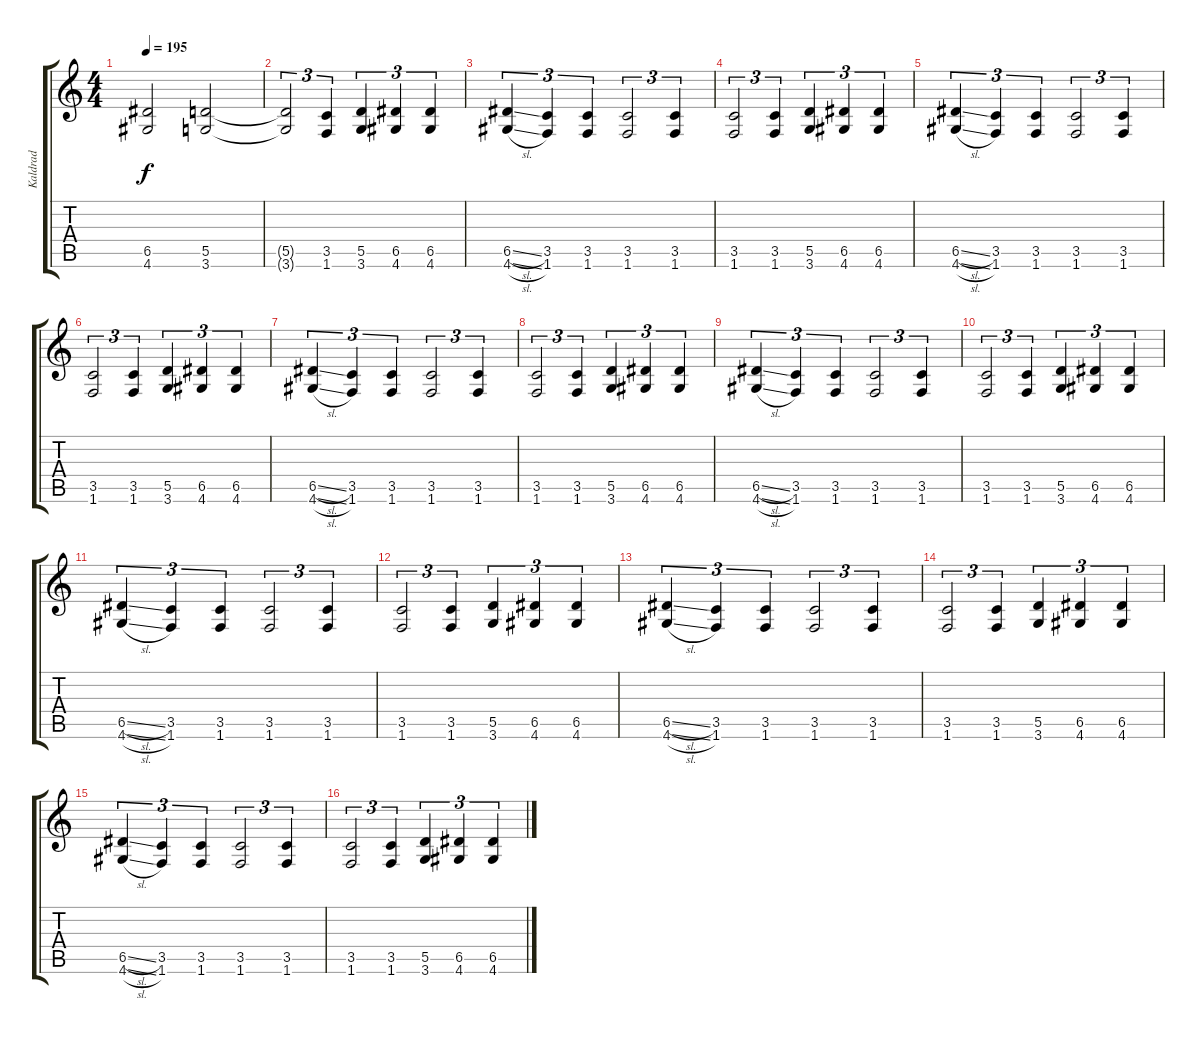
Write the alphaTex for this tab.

\track ("Kaldrad" "Kaldrad") {instrument distortionguitar}
\staff {score tabs}
\tuning (E4 B3 G3 D3 A2 E2) {hide}
\ts (4 4)
\tempo 195
\clef g2
\ks c
(6.5 4.6).2{dy f} (5.5 3.6).2 |
(5.5{t} 3.6{t}).2{tu (3 2)} (3.5 1.6).4{tu (3 2)} (5.5 3.6).4{tu (3 2)} (6.5 4.6).4{tu (3 2)} (6.5 4.6).4{tu (3 2)} |
(6.5{sl} 4.6{sl}).4{tu (3 2)} (3.5 1.6).4{tu (3 2)} (3.5 1.6).4{tu (3 2)} (3.5 1.6).2{tu (3 2)} (3.5 1.6).4{tu (3 2)} |
(3.5 1.6).2{tu (3 2)} (3.5 1.6).4{tu (3 2)} (5.5 3.6).4{tu (3 2)} (6.5 4.6).4{tu (3 2)} (6.5 4.6).4{tu (3 2)} |
(6.5{sl} 4.6{sl}).4{tu (3 2)} (3.5 1.6).4{tu (3 2)} (3.5 1.6).4{tu (3 2)} (3.5 1.6).2{tu (3 2)} (3.5 1.6).4{tu (3 2)} |
(3.5 1.6).2{tu (3 2)} (3.5 1.6).4{tu (3 2)} (5.5 3.6).4{tu (3 2)} (6.5 4.6).4{tu (3 2)} (6.5 4.6).4{tu (3 2)} |
(6.5{sl} 4.6{sl}).4{tu (3 2)} (3.5 1.6).4{tu (3 2)} (3.5 1.6).4{tu (3 2)} (3.5 1.6).2{tu (3 2)} (3.5 1.6).4{tu (3 2)} |
(3.5 1.6).2{tu (3 2)} (3.5 1.6).4{tu (3 2)} (5.5 3.6).4{tu (3 2)} (6.5 4.6).4{tu (3 2)} (6.5 4.6).4{tu (3 2)} |
(6.5{sl} 4.6{sl}).4{tu (3 2)} (3.5 1.6).4{tu (3 2)} (3.5 1.6).4{tu (3 2)} (3.5 1.6).2{tu (3 2)} (3.5 1.6).4{tu (3 2)} |
(3.5 1.6).2{tu (3 2)} (3.5 1.6).4{tu (3 2)} (5.5 3.6).4{tu (3 2)} (6.5 4.6).4{tu (3 2)} (6.5 4.6).4{tu (3 2)} |
(6.5{sl} 4.6{sl}).4{tu (3 2)} (3.5 1.6).4{tu (3 2)} (3.5 1.6).4{tu (3 2)} (3.5 1.6).2{tu (3 2)} (3.5 1.6).4{tu (3 2)} |
(3.5 1.6).2{tu (3 2)} (3.5 1.6).4{tu (3 2)} (5.5 3.6).4{tu (3 2)} (6.5 4.6).4{tu (3 2)} (6.5 4.6).4{tu (3 2)} |
(6.5{sl} 4.6{sl}).4{tu (3 2)} (3.5 1.6).4{tu (3 2)} (3.5 1.6).4{tu (3 2)} (3.5 1.6).2{tu (3 2)} (3.5 1.6).4{tu (3 2)} |
(3.5 1.6).2{tu (3 2)} (3.5 1.6).4{tu (3 2)} (5.5 3.6).4{tu (3 2)} (6.5 4.6).4{tu (3 2)} (6.5 4.6).4{tu (3 2)} |
(6.5{sl} 4.6{sl}).4{tu (3 2)} (3.5 1.6).4{tu (3 2)} (3.5 1.6).4{tu (3 2)} (3.5 1.6).2{tu (3 2)} (3.5 1.6).4{tu (3 2)} |
(3.5 1.6).2{tu (3 2)} (3.5 1.6).4{tu (3 2)} (5.5 3.6).4{tu (3 2)} (6.5 4.6).4{tu (3 2)} (6.5 4.6).4{tu (3 2)}
